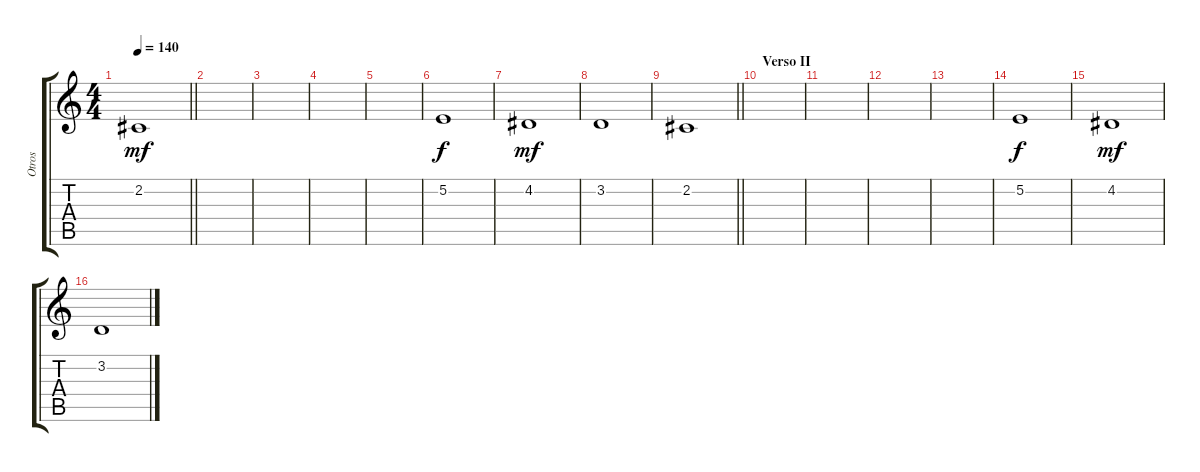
\track ("Otros" "Otros") {instrument pad7halo}
\staff {score tabs}
\tuning (E4 B3 G3 D3 A2 E2) {hide}
\ts (4 4)
\tempo 140
\clef g2
\barLineRight lightlight
\ks c
2.2.1{dy mf} |
|
|
|
|
5.2.1{dy f} |
4.2.1{dy mf} |
3.2.1 |
\barLineRight lightlight
2.2.1 |
\section ("" "Verso II")
|
|
|
|
5.2.1{dy f} |
4.2.1{dy mf} |
3.2.1
